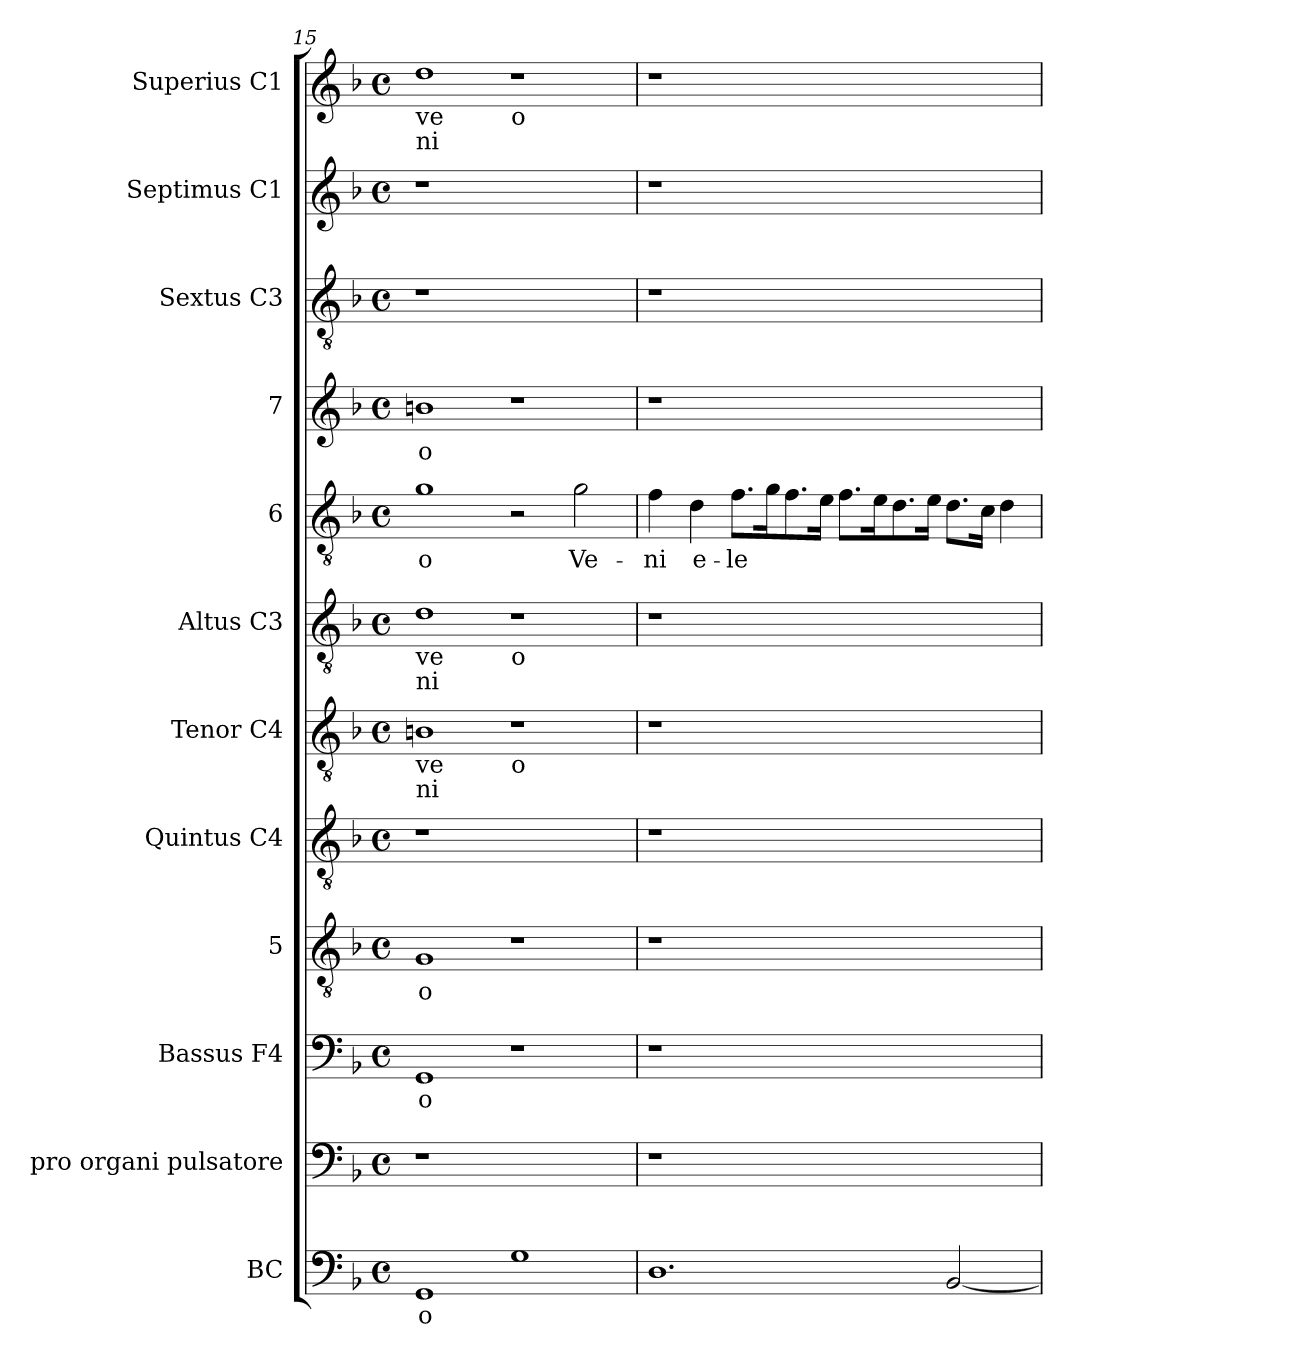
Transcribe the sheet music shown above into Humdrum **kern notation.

**kern	**text	**kern	**kern	**text	**kern	**text	**kern	**kern	**kern	**kern	**text	**kern	**text	**kern	**kern	**kern
*part12	*part12	*part11	*part10	*part10	*part9	*part9	*part8	*part7	*part6	*part5	*part5	*part4	*part4	*part3	*part2	*part1
*staff12	*staff12	*staff11	*staff10	*staff10	*staff9	*staff9	*staff8	*staff7	*staff6	*staff5	*staff5	*staff4	*staff4	*staff3	*staff2	*staff1
*I"BC	*	*I"pro organi  pulsatore	*I"Bassus  F4	*	*I"5	*	*I"Quintus  C4	*I"Tenor  C4	*I"Altus  C3	*I"6	*	*I"7	*	*I"Sextus  C3	*I"Septimus  C1	*I"Superius  C1
*I'BC	*	*	*I'B	*	*	*	*	*I'T	*I'A	*	*	*	*	*	*	*I'S
*clefF4	*	*clefF4	*clefF4	*	*clefGv2	*	*clefGv2	*clefGv2	*clefGv2	*clefGv2	*	*clefG2	*	*clefGv2	*clefG2	*clefG2
*k[b-]	*	*k[b-]	*k[b-]	*	*k[b-]	*	*k[b-]	*k[b-]	*k[b-]	*k[b-]	*	*k[b-]	*	*k[b-]	*k[b-]	*k[b-]
*F:	*	*F:	*F:	*	*F:	*	*F:	*F:	*F:	*F:	*	*F:	*	*F:	*F:	*F:
*M4/4	*	*M4/4	*M4/4	*	*M4/4	*	*M4/4	*M4/4	*M4/4	*M4/4	*	*M4/4	*	*M4/4	*M4/4	*M4/4
*met(c)	*	*met(c)	*met(c)	*	*met(c)	*	*met(c)	*met(c)	*met(c)	*met(c)	*	*met(c)	*	*met(c)	*met(c)	*met(c)
=15	=15	=15	=15	=15	=15	=15	=15	=15	=15	=15	=15	=15	=15	=15	=15	=15
!	!	!	!	!	!	!	!	!	!	!	!	!	!	!	!	!LO:TX:b:t=ve
!	!	!	!	!	!	!	!	!	!	!	!	!	!	!	!	!LO:TX:b:t=ni
!	!	!	!	!	!	!	!	!	!LO:TX:b:t=ve	!	!	!	!	!	!	!
!	!	!	!	!	!	!	!	!	!LO:TX:b:t=ni	!	!	!	!	!	!	!
!	!	!	!	!	!	!	!	!LO:TX:b:t=ve	!	!	!	!	!	!	!	!
!	!	!	!	!	!	!	!	!LO:TX:b:t=ni	!	!	!	!	!	!	!	!
!	!LO:LY:a:cj	!	!	!LO:LY:b:cj	!	!LO:LY:b:cj	!	!	!	!	!LO:LY:b:cj	!	!LO:LY:b:cj	!	!	!
1GG	-o	1r	1GG	-o	1G	-o	1r	1Bn	1d	1g	-o	1bn	-o	1r	1r	1dd
!	!	!	!	!	!	!	!	!	!	!	!	!	!	!	!	!LO:TX:b:t=o
!	!	!	!	!	!	!	!	!	!LO:TX:b:t=o	!	!	!	!	!	!	!
!	!	!	!	!	!	!	!	!LO:TX:b:t=o	!	!	!	!	!	!	!	!
!	!LO:LY:a:cj	!	!	!	!	!	!	!	!	!	!	!	!	!	!	!
1G	.	1ryy	1r	.	1r	.	1ryy	1r	1r	2r	.	1r	.	1ryy	1ryy	1r
!	!	!	!	!	!	!	!	!	!	!	!LO:LY:b:cj	!	!	!	!	!
.	.	.	.	.	.	.	.	.	.	2g\	Ve-	.	.	.	.	.
!!LO:LB:g=z
=16	=16	=16	=16	=16	=16	=16	=16	=16	=16	=16	=16	=16	=16	=16	=16	=16
!	!LO:LY:a:cj	!	!	!	!	!	!	!	!	!	!LO:LY:b:cj	!	!	!	!	!
1.D	.	1r	1r	.	1r	.	1r	1r	1r	4f\	-ni	1r	.	1r	1r	1r
!	!	!	!	!	!	!	!	!	!	!	!LO:LY:b:cj	!	!	!	!	!
.	.	.	.	.	.	.	.	.	.	4d\	e-	.	.	.	.	.
!	!	!	!	!	!	!	!	!	!	!	!LO:LY:b:cj	!	!	!	!	!
.	.	.	.	.	.	.	.	.	.	8.f\L	-le-	.	.	.	.	.
!	!	!	!	!	!	!	!	!	!	!	!LO:LY:b:cj	!	!	!	!	!
.	.	.	.	.	.	.	.	.	.	16g\	--	.	.	.	.	.
!	!	!	!	!	!	!	!	!	!	!	!LO:LY:b:cj	!	!	!	!	!
.	.	.	.	.	.	.	.	.	.	8.f\	--	.	.	.	.	.
!	!	!	!	!	!	!	!	!	!	!	!LO:LY:b:cj	!	!	!	!	!
.	.	.	.	.	.	.	.	.	.	16e\J	--	.	.	.	.	.
!	!	!	!	!	!	!	!	!	!	!	!LO:LY:b:cj	!	!	!	!	!
.	.	1ryy	1ryy	.	1ryy	.	1ryy	1ryy	1ryy	8.f\L	--	1ryy	.	1ryy	1ryy	1ryy
!	!	!	!	!	!	!	!	!	!	!	!LO:LY:b:cj	!	!	!	!	!
.	.	.	.	.	.	.	.	.	.	16e\	--	.	.	.	.	.
!	!	!	!	!	!	!	!	!	!	!	!LO:LY:b:cj	!	!	!	!	!
.	.	.	.	.	.	.	.	.	.	8.d\	--	.	.	.	.	.
!	!	!	!	!	!	!	!	!	!	!	!LO:LY:b:cj	!	!	!	!	!
.	.	.	.	.	.	.	.	.	.	16e\J	--	.	.	.	.	.
!	!LO:LY:a:cj	!	!	!	!	!	!	!	!	!	!LO:LY:b:cj	!	!	!	!	!
[<2BB-/	.	.	.	.	.	.	.	.	.	8.d\L	--	.	.	.	.	.
!	!	!	!	!	!	!	!	!	!	!	!LO:LY:b:cj	!	!	!	!	!
.	.	.	.	.	.	.	.	.	.	16c\J	--	.	.	.	.	.
!	!	!	!	!	!	!	!	!	!	!	!LO:LY:b:cj	!	!	!	!	!
.	.	.	.	.	.	.	.	.	.	4d\	--	.	.	.	.	.
=	=	=	=	=	=	=	=	=	=	=	=	=	=	=	=	=
*-	*-	*-	*-	*-	*-	*-	*-	*-	*-	*-	*-	*-	*-	*-	*-	*-
